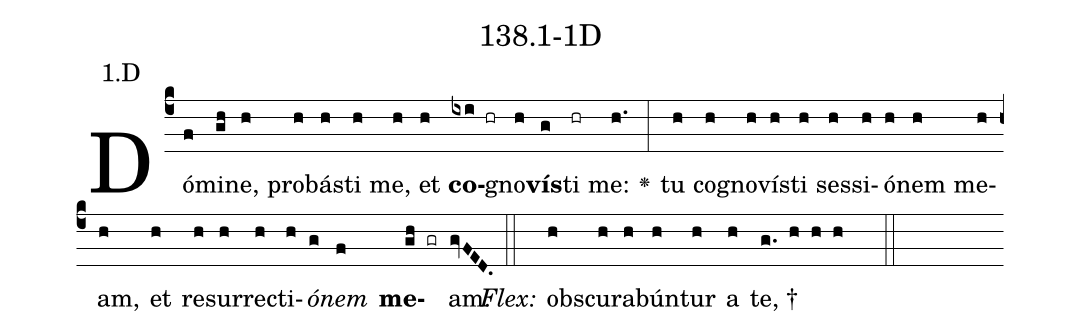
name: 138.1-1D;
annotation: 1.D;
%%
(c4)Dó(f)mi(gh)ne,(h) pro(h)bás(h)ti(h) me,(h) et(h) <b>co</b>(ixi hr)gno(h)<b>vís</b>(g)ti(hr) me:(h.) <v>\greheightstar</v>(:) tu(h) co(h)gno(h)vís(h)ti(h) ses(h)si(h)ó(h)nem(h) me(h)am,(h) et(h) re(h)sur(h)rec(h)ti(h)<i>ó</i>(g)<i>nem</i>(f) <b>me</b>(gh gr)am.(gvFED.) (::)
<i>Flex:</i>()  obs(h)cu(h)ra(h)bún(h)tur(h) a(h) te, †(g. h h h  ::)

%E(h) u(h) o(g) u(f) a(gh) e.(gvFED.) (::)
